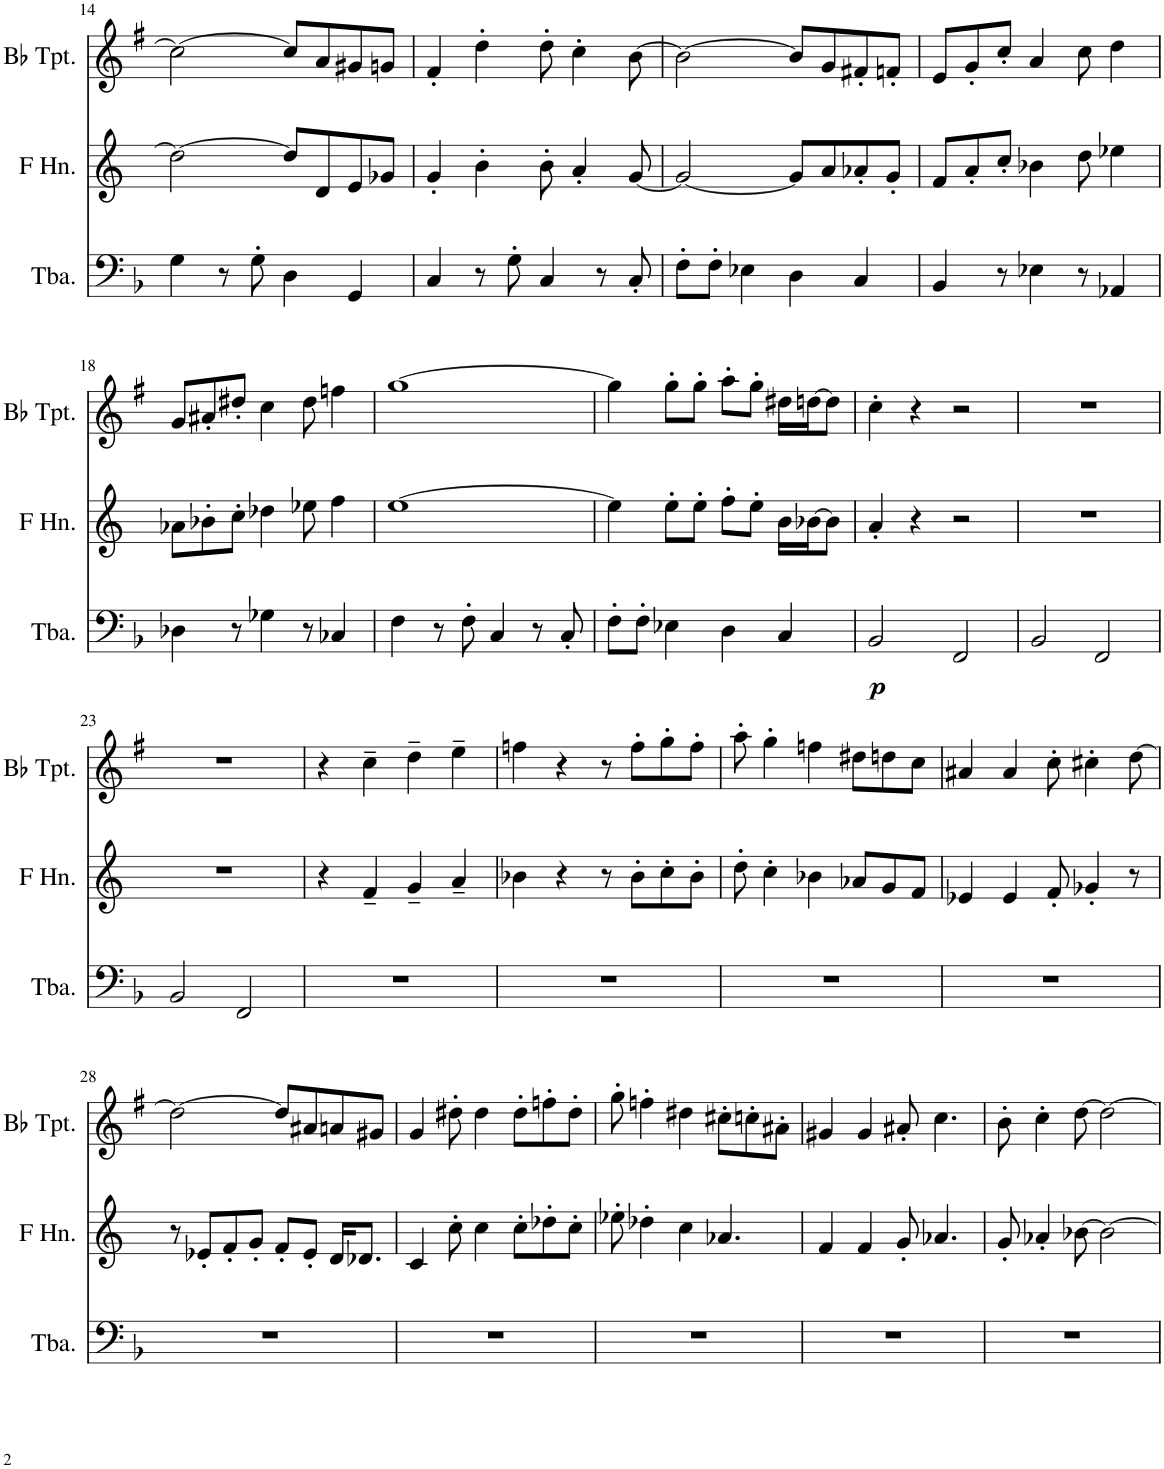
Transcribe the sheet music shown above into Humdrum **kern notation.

**kern	**dynam	**kern	**kern
*part3	*part3	*part2	*part1
*staff3	*staff3	*staff2	*staff1
*I"Tuba	*	*I"Horn in F	*I"Bb Trumpet
*I'Tba.	*	*	*I'Bb Tpt.
!!LO:PB:g=z
*clefF4	*	*clefG2	*clefG2
*	*	*Trd4c7	*Trd1c2
*k[b-]	*	*k[]	*k[f#]
*M4/4	*	*M4/4	*M4/4
=14	=14	=14	=14
4G\	.	2dd\_	2cc#\_
8r	.	.	.
8G'\	.	.	.
4D\	.	8dd/L]	8cc#/L]
.	.	8d/	8a/
4GG/	.	8e/	8g#X/
.	.	8g-X/J	8gn/J
=15	=15	=15	=15
4C/	.	4g'/	4f#'/
8r	.	4b'\	4dd'\
8G'\	.	.	.
4C/	.	8b'\	8dd'\
.	.	4a'/	4cc'\
8r	.	.	.
8C'/	.	[8g/	[8b\
=16	=16	=16	=16
8F'\L	.	2g/_	2b\_
8F'\J	.	.	.
4E-X\	.	.	.
4D\	.	8g/L]	8b/L]
.	.	8a/	8g/
4C/	.	8a-X'/	8f#X'/
.	.	8g'/J	8fn'/J
=17	=17	=17	=17
4BB-/	.	8f/L	8e/L
.	.	8a'/	8g'/
8r	.	8cc'/J	8cc'/J
4E-X\	.	4b-X\	4a/
8r	.	8dd\	8cc\
4AA-X/	.	4ee-X\	4dd\
!!LO:LB:g=z
=18	=18	=18	=18
4D-X\	.	8a-X\L	8g/L
.	.	8b-X'\	8a#X'/
8r	.	8cc'\J	8dd#X'/J
4G-X\	.	4dd-X\	4cc\
8r	.	8ee-X\	8dd#\
4C-X/	.	4ff\	4ffn\
=19	=19	=19	=19
4F\	.	[1ee	[1gg
8r	.	.	.
8F'\	.	.	.
4C/	.	.	.
8r	.	.	.
8C'/	.	.	.
=20	=20	=20	=20
8F'\L	.	4ee\]	4gg\]
8F'\J	.	.	.
4E-X\	.	8ee'\L	8gg'\L
.	.	8ee'\J	8gg'\J
4D\	.	8ff'\L	8aa'\L
.	.	8ee'\J	8gg'\J
4C/	.	16b\LL	16dd#X\LL
.	.	[16b-X\J	[16ddn\J
.	.	8b-\J]	8dd\J]
=21	=21	=21	=21
!	!LO:DY:b	!	!
2BB-/	p	4a'/	4cc'\
.	.	4r	4r
2FF/	.	2r	2r
=22	=22	=22	=22
2BB-/	.	1r	1r
2FF/	.	.	.
!!LO:LB:g=z
=23	=23	=23	=23
2BB-/	.	1r	1r
2FF/	.	.	.
=24	=24	=24	=24
1r	.	4r	4r
.	.	4f~/	4cc~\
.	.	4g~/	4dd~\
.	.	4a~/	4ee~\
=25	=25	=25	=25
1r	.	4b-X\	4ffn\
.	.	4r	4r
.	.	8r	8r
.	.	8b-'\L	8ff'\L
.	.	8cc'\	8gg'\
.	.	8b-'\J	8ff'\J
=26	=26	=26	=26
1r	.	8dd'\	8aa'\
.	.	4cc'\	4gg'\
.	.	4b-X\	4ffn\
.	.	8a-X/L	8dd#X\L
.	.	8g/	8ddn\
.	.	8f/J	8cc\J
=27	=27	=27	=27
1r	.	4e-X/	4a#X/
.	.	4e-/	4a#/
.	.	8f'/	8cc'\
.	.	4g-X'/	4cc#X'\
.	.	8r	[8dd\
!!LO:LB:g=z
=28	=28	=28	=28
1r	.	8r	2dd\_
.	.	8e-X'/L	.
.	.	8f'/	.
.	.	8g'/J	.
.	.	8f'/L	8dd/L]
.	.	8e-'/J	8a#X/
.	.	16d/KL	8an/
.	.	8.d-X/J	.
.	.	.	8g#X/J
=29	=29	=29	=29
1r	.	4c/	4g/
.	.	8cc'\	8dd#X'\
.	.	4cc\	4dd#\
.	.	8cc'\L	8dd#'\L
.	.	8dd-X'\	8ffn'\
.	.	8cc'\J	8dd#'\J
=30	=30	=30	=30
1r	.	8ee-X'\	8gg'\
.	.	4dd-X'\	4ffn'\
.	.	4cc\	4dd#X\
.	.	4.a-X/	8cc#X'\L
.	.	.	8ccn'\
.	.	.	8a#X'\J
=31	=31	=31	=31
1r	.	4f/	4g#X/
.	.	4f/	4g#/
.	.	8g'/	8a#X'/
.	.	4.a-X/	4.cc\
=32	=32	=32	=32
1r	.	8g'/	8b'\
.	.	4a-X'/	4cc'\
.	.	[8b-X\	[8dd\
.	.	2b-\_	2dd\_
=	=	=	=
*-	*-	*-	*-
